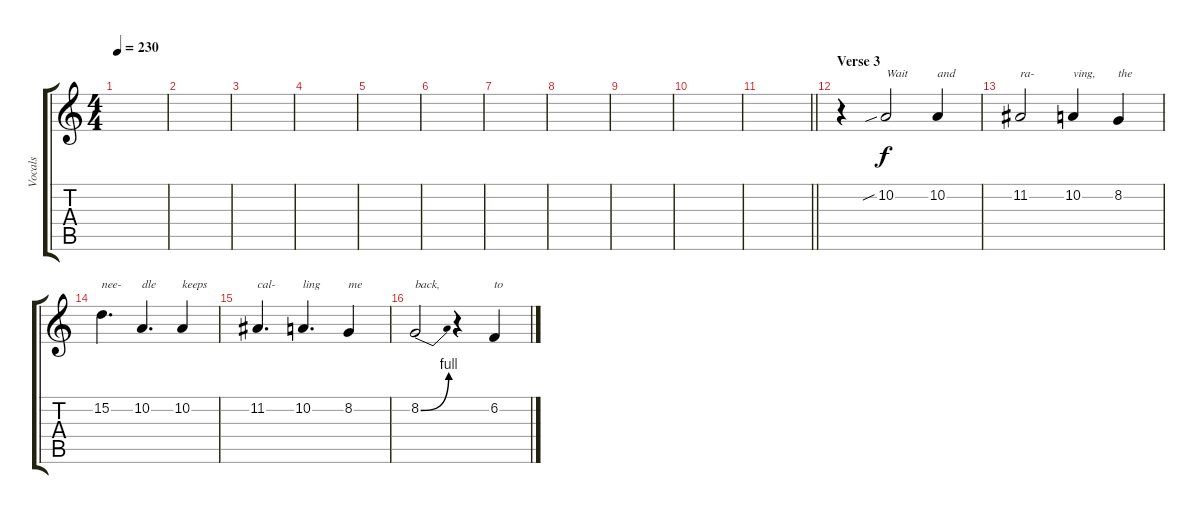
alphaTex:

\track ("Vocals" "Vocals") {instrument lead2sawtooth}
\staff {score tabs}
\tuning (E4 B3 G3 D3 A2 E2) {hide}
\ts (4 4)
\tempo 230
\clef g2
\ks c
|
|
|
|
|
|
|
|
|
|
\barLineRight lightlight
|
\section ("" "Verse 3")
r.4 10.2{sib}.2{txt "Wait"} 10.2.4{txt "and"} |
11.2.2{txt "ra-"} 10.2.4{txt "ving,"} 8.2.4{txt "the"} |
15.2.4{d txt "nee-"} 10.2.4{d txt "dle"} 10.2.4{txt "keeps"} |
11.2.4{d txt "cal-"} 10.2.4{d txt "ling"} 8.2.4{txt "me"} |
8.2{be (bend 0 0 60 4)}.2{txt "back,"} r.4 6.2.4{txt "to"}
